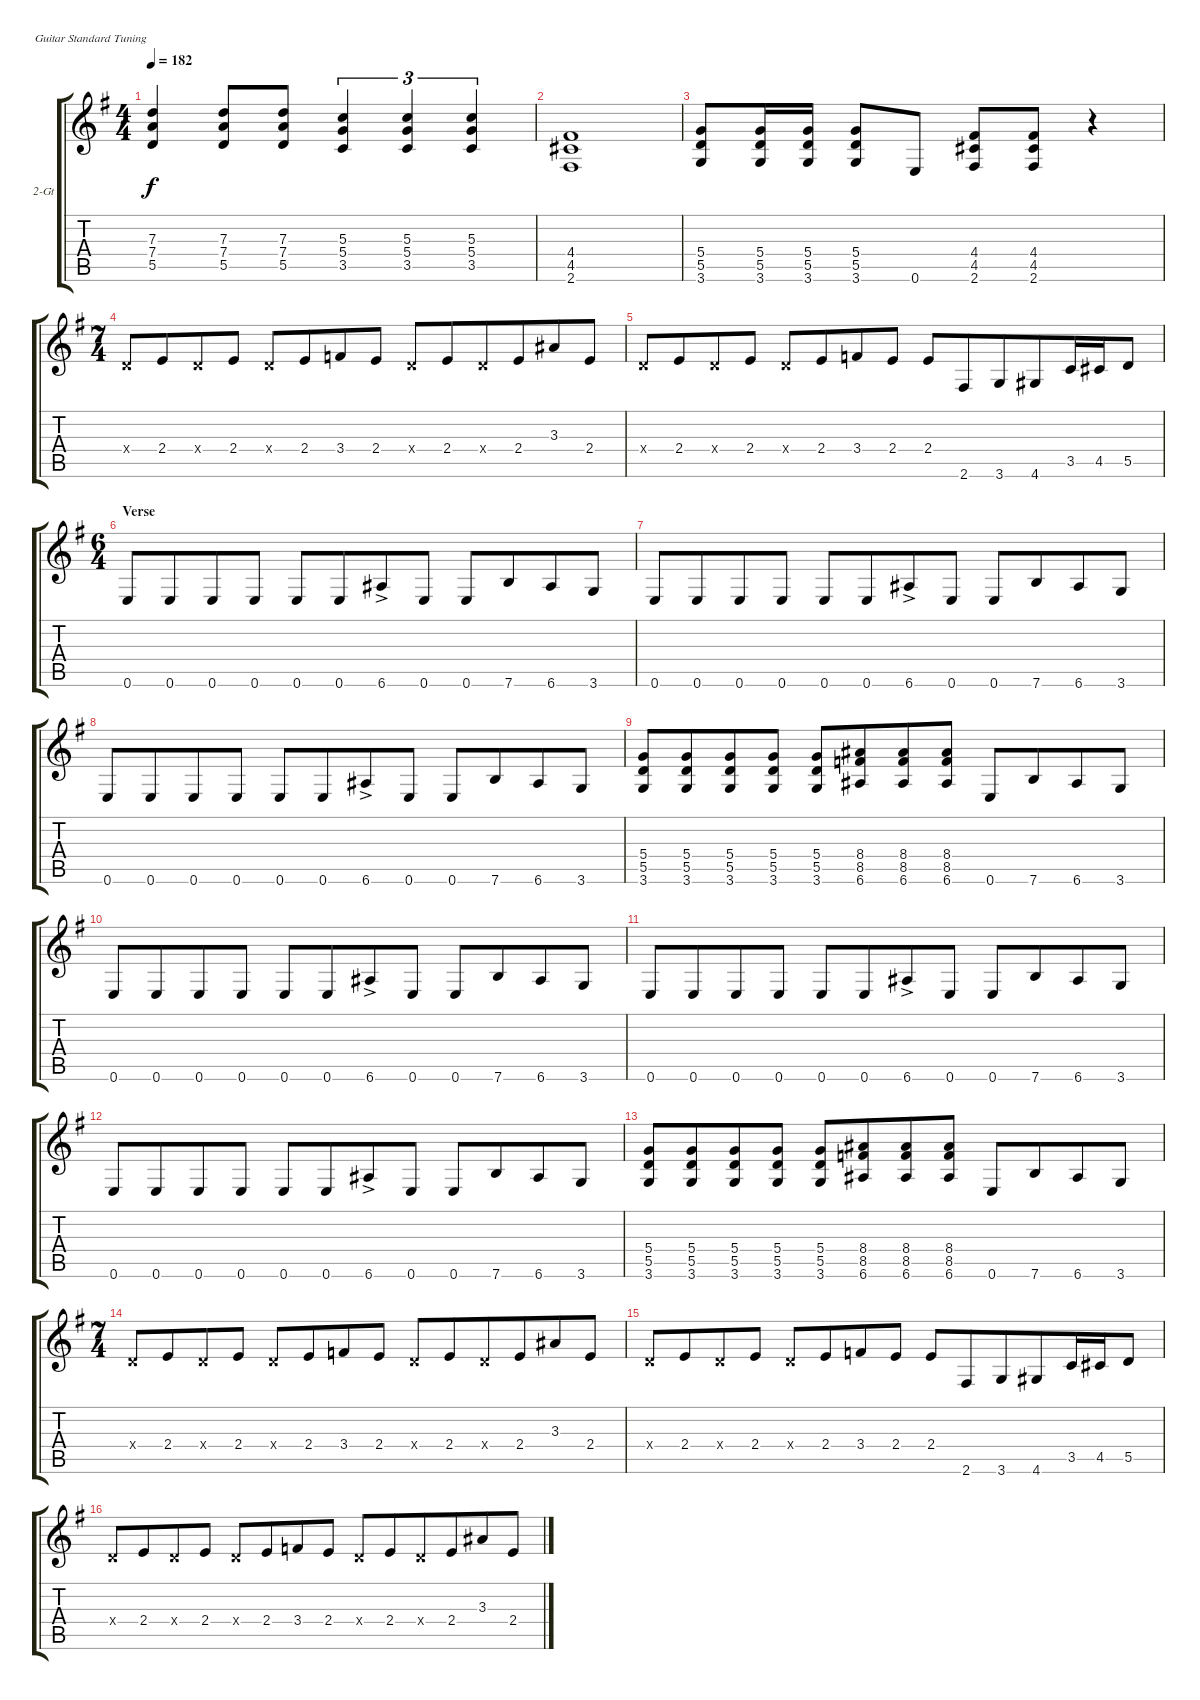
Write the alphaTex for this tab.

\bracketExtendMode groupsimilarinstruments
\firstSystemTrackNameOrientation horizontal
\otherSystemsTrackNameOrientation horizontal
\track ("2-Gt" "2-Gt") {instrument distortionguitar}
\staff {score tabs}
\tuning (E4 B3 G3 D3 A2 E2)
\ts (4 4)
\tempo 182
\clef g2
\scale
1.05549
\ks g
(7.3 7.4 5.5).4{dy f} (5.5 7.4 7.3).8 (7.4 7.3 5.5).8 (5.3 5.4 3.5).4{tu (3 2)} (5.3 5.4 3.5).4{tu (3 2)} (5.3 5.4 3.5).4{tu (3 2)} |
\scale
0.944515 (4.4 4.5 2.6).1 |
\scale
1.05549 (5.4 5.5 3.6).8 (5.4 5.5 3.6).16 (5.4 5.5 3.6).16 (5.4 5.5 3.6).8 0.6.8 (4.4 4.5 2.6).8 (4.4 4.5 2.6).8 r.4 |
\ts (7 4)
\beaming (8 4 4 6)
\scale
0.944515 0.4{x}.8 2.4.8 0.4{x}.8 2.4.8 0.4{x}.8 2.4.8 3.4.8 2.4.8 0.4{x}.8 2.4.8 0.4{x}.8 2.4.8 3.3.8 2.4.8 |
\scale
1.05549 0.4{x}.8 2.4.8 0.4{x}.8 2.4.8 0.4{x}.8 2.4.8 3.4.8 2.4.8 2.4.8 2.6.8 3.6.8 4.6.8 3.5.16 4.5.16 5.5.8 |
\ts (6 4)
\beaming (8 4 4 6)
\section ("" "Verse")
\scale
0.944515 0.6.8 0.6.8 0.6.8 0.6.8 0.6.8 0.6.8 6.6{ac}.8 0.6.8 0.6.8 7.6.8 6.6.8 3.6.8 |
\scale
1.05549 0.6.8 0.6.8 0.6.8 0.6.8 0.6.8 0.6.8 6.6{ac}.8 0.6.8 0.6.8 7.6.8 6.6.8 3.6.8 |
\scale
0.944515 0.6.8 0.6.8 0.6.8 0.6.8 0.6.8 0.6.8 6.6{ac}.8 0.6.8 0.6.8 7.6.8 6.6.8 3.6.8 |
\scale
1.05549 (5.5 3.6 5.4).8 (5.5 3.6 5.4).8 (5.5 3.6 5.4).8 (5.5 3.6 5.4).8 (5.5 3.6 5.4).8 (8.5 6.6 8.4).8 (8.5 6.6 8.4).8 (8.5 6.6 8.4).8 0.6.8 7.6.8 6.6.8 3.6.8 |
\scale
0.944515 0.6.8 0.6.8 0.6.8 0.6.8 0.6.8 0.6.8 6.6{ac}.8 0.6.8 0.6.8 7.6.8 6.6.8 3.6.8 |
\scale
1.05549 0.6.8 0.6.8 0.6.8 0.6.8 0.6.8 0.6.8 6.6{ac}.8 0.6.8 0.6.8 7.6.8 6.6.8 3.6.8 |
\scale
0.944515 0.6.8 0.6.8 0.6.8 0.6.8 0.6.8 0.6.8 6.6{ac}.8 0.6.8 0.6.8 7.6.8 6.6.8 3.6.8 |
\scale
1.05549 (5.5 3.6 5.4).8 (5.5 3.6 5.4).8 (5.5 3.6 5.4).8 (5.5 3.6 5.4).8 (5.5 3.6 5.4).8 (8.5 6.6 8.4).8 (8.5 6.6 8.4).8 (8.5 6.6 8.4).8 0.6.8 7.6.8 6.6.8 3.6.8 |
\ts (7 4)
\beaming (8 4 4 6)
\scale
0.944515 0.4{x}.8 2.4.8 0.4{x}.8 2.4.8 0.4{x}.8 2.4.8 3.4.8 2.4.8 0.4{x}.8 2.4.8 0.4{x}.8 2.4.8 3.3.8 2.4.8 |
\scale
1.05549 0.4{x}.8 2.4.8 0.4{x}.8 2.4.8 0.4{x}.8 2.4.8 3.4.8 2.4.8 2.4.8 2.6.8 3.6.8 4.6.8 3.5.16 4.5.16 5.5.8 |
\scale
0.944515 0.4{x}.8 2.4.8 0.4{x}.8 2.4.8 0.4{x}.8 2.4.8 3.4.8 2.4.8 0.4{x}.8 2.4.8 0.4{x}.8 2.4.8 3.3.8 2.4.8
